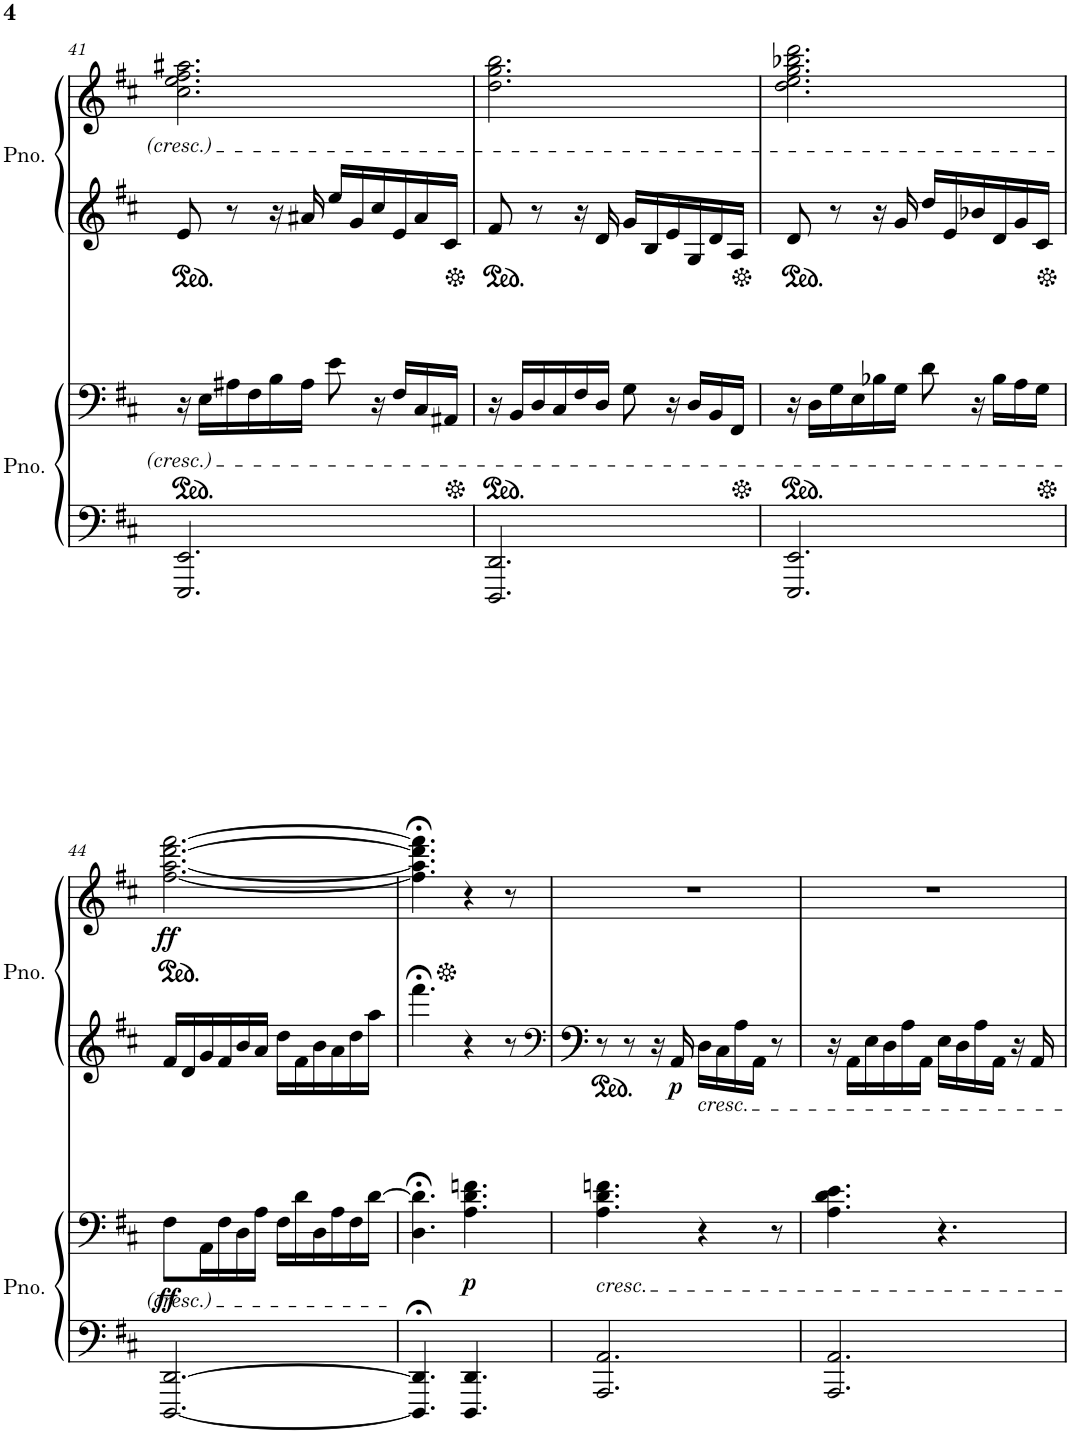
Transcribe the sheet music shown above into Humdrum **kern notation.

**kern	**kern	**dynam	**kern	**kern	**dynam
*part2	*part2	*part2	*part1	*part1	*part1
*staff4	*staff3	*staff3/4	*staff2	*staff1	*staff1/2
*I"Piano	*	*	*I"Piano	*	*
*I'Pno.	*	*	*I'Pno.	*	*
!!LO:PB:g=z
*clefF4	*clefF4	*	*clefG2	*clefG2	*
*k[f#c#]	*k[f#c#]	*	*k[f#c#]	*k[f#c#]	*
*M6/8	*M6/8	*	*M6/8	*M6/8	*
*	*ped	*	*	*	*
=41	=41	=41	=41	=41	=41
2.EEE/ 2.EE/	16r	.	8e/	2.cc#\ 2.ee\ 2.ff#\ 2.aa#X\	.
.	16E\LL	.	.	.	.
.	16A#X\	.	8r	.	.
.	16F#\	.	.	.	.
.	16B\	.	16r	.	.
.	16A#\JJ	.	16a#X/	.	.
.	8e\	.	16ee/LL	.	.
.	.	.	16g/	.	.
.	16r	.	16cc#/	.	.
.	16F#/LL	.	16e/	.	.
.	16C#/	.	16a#/	.	.
.	16AA#X/JJ	.	16c#/JJ	.	.
=42	=42	=42	=42	=42	=42
*	*Xped	*	*	*	*
*	*ped	*	*	*	*
2.DDD/ 2.DD/	16r	.	8f#/	2.dd\ 2.gg\ 2.bb\	.
.	16BB/LL	.	.	.	.
.	16D/	.	8r	.	.
.	16C#/	.	.	.	.
.	16F#/	.	16r	.	.
.	16D/JJ	.	16d/	.	.
.	8G\	.	16g/LL	.	.
.	.	.	16B/	.	.
.	16r	.	16e/	.	.
.	16D/LL	.	16G/	.	.
.	16BB/	.	16d/	.	.
.	16FF#/JJ	.	16A/JJ	.	.
=43	=43	=43	=43	=43	=43
*	*Xped	*	*	*	*
*	*ped	*	*	*	*
2.EEE/ 2.EE/	16r	.	8d/	2.dd\ 2.ee\ 2.gg\ 2.bb-X\ 2.ddd\	.
.	16D\LL	.	.	.	.
.	16G\	.	8r	.	.
.	16E\	.	.	.	.
.	16B-X\	.	16r	.	.
.	16G\JJ	.	16g/	.	.
.	8d\	.	16dd/LL	.	.
.	.	.	16e/	.	.
.	16r	.	16b-X/	.	.
.	16B-\LL	.	16d/	.	.
.	16A\	.	16g/	.	.
.	16G\JJ	.	16c#/JJ	.	.
!!LO:LB:g=z
=44	=44	=44	=44	=44	=44
*	*Xped	*	*	*	*
*	*	*	*	*ped	*
!	!	!LO:DY:b	!	!	!LO:DY:b
[2.DDD/ [2.DD/	8F#\L	ff	16f#/LL	[2.ff#\ [2.aa\ [2.ddd\ [2.fff#\	ff
.	.	.	16d/	.	.
.	16AA\L	.	16g/	.	.
.	16F#\	.	16f#/	.	.
.	16D\	.	16b/	.	.
.	16A\JJ	.	16a/JJ	.	.
.	16F#\LL	.	16dd\LL	.	.
.	16d\	.	16f#\	.	.
.	16D\	.	16b\	.	.
.	16A\	.	16a\	.	.
.	16F#\	.	16dd\	.	.
.	[16d\JJ	.	16aa\JJ	.	.
=45	=45	=45	=45	=45	=45
4.DDD/];< 4.DD/];<	4.D\;< 4.d\];<	.	4.fff#;<\	4.ff#\];< 4.aa\];< 4.ddd\];< 4.fff#\];<	.
*	*	*	*	*Xped	*
!	!	!LO:DY:b	!	!	!
4.DDD/ 4.DD/	4.A\ 4.d\ 4.fn\	p	4r	4r	.
.	.	.	8r	8r	.
=46	=46	=46	=46	=46	=46
*	*	*	*clefF4	*	*
!	!LO:TX:b:i:t=cresc.	!	!	!	!
2.AAA/ 2.AA/	4.A\ 4.d\ 4.fn\	.	8r	2.r	.
.	.	.	8r	.	.
.	.	.	16r	.	.
!	!	!	!	!	!LO:DY:b=2
.	.	.	16AA/	.	p
!	!	!	!LO:TX:b:i:t=cresc.	!	!
.	4r	.	16D\LL	.	.
.	.	.	16C#\	.	.
.	.	.	16A\	.	.
.	.	.	16AA\JJ	.	.
.	8r	.	8r	.	.
=47	=47	=47	=47	=47	=47
2.AAA/ 2.AA/	4.A\ 4.d\ 4.e\	.	16r	2.r	.
.	.	.	16AA\LL	.	.
.	.	.	16E\	.	.
.	.	.	16D\	.	.
.	.	.	16A\	.	.
.	.	.	16AA\JJ	.	.
.	4.r	.	16E\LL	.	.
.	.	.	16D\	.	.
.	.	.	16A\	.	.
.	.	.	16AA\JJ	.	.
.	.	.	16r	.	.
.	.	.	16AA/	.	.
=	=	=	=	=	=
*-	*-	*-	*-	*-	*-
